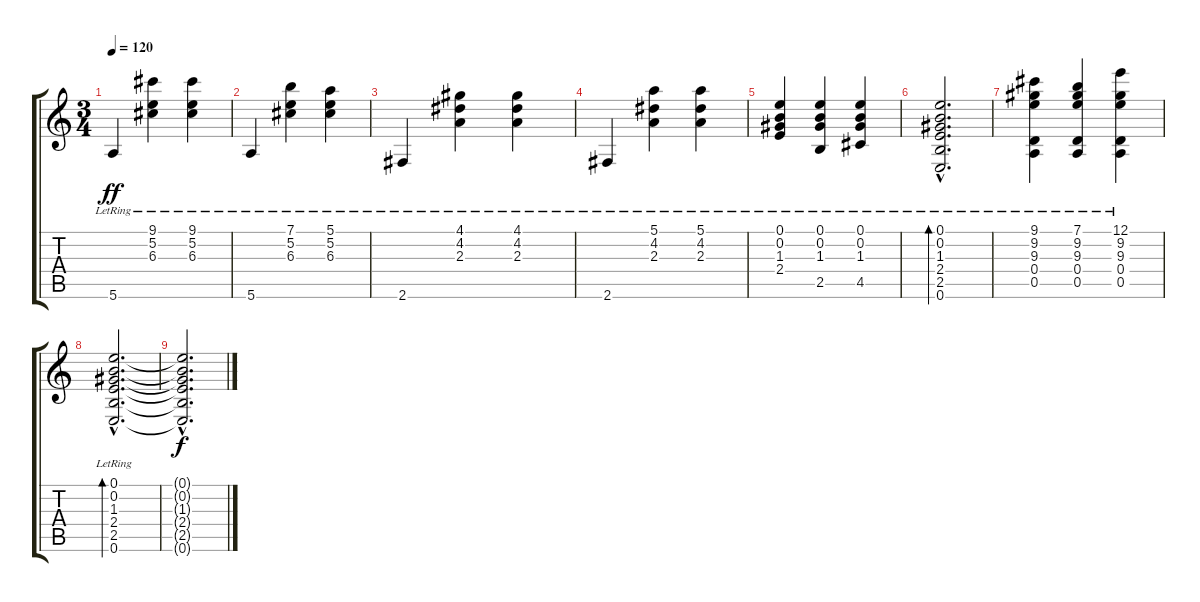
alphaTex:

\track "" {instrument acousticguitarnylon}
\staff {score tabs}
\tuning (E4 B3 G3 D3 A2 E2) {hide}
\ts (3 4)
\tempo 120
\clef g2
\ks c
5.6{lr}.4{dy ff} (9.1{lr} 5.2{lr} 6.3{lr}).4 (9.1{lr} 5.2{lr} 6.3{lr}).4 |
5.6{lr}.4 (7.1{lr} 5.2{lr} 6.3{lr}).4 (5.1{lr} 5.2{lr} 6.3{lr}).4 |
2.6{lr}.4 (4.1{lr} 4.2{lr} 2.3{lr}).4 (4.1{lr} 4.2{lr} 2.3{lr}).4 |
2.6{lr}.4 (5.1{lr} 4.2{lr} 2.3{lr}).4 (5.1{lr} 4.2{lr} 2.3{lr}).4 |
(0.1{lr} 0.2{lr} 1.3{lr} 2.4{lr}).4 (0.1{lr} 0.2{lr} 1.3{lr} 2.5{lr}).4 (0.1{lr} 0.2{lr} 1.3{lr} 4.5{lr}).4 |
(0.1{hac lr} 0.2{hac lr} 1.3{hac lr} 2.4{hac lr} 2.5{hac lr} 0.6{hac lr}).2{d bd 240} |
(9.1{lr} 9.2{lr} 9.3{lr} 0.4{lr} 0.5{lr}).4 (7.1{lr} 9.2{lr} 9.3{lr} 0.4{lr} 0.5{lr}).4 (12.1{lr} 9.2{lr} 9.3{lr} 0.4{lr} 0.5{lr}).4 |
(0.1{hac lr} 0.2{hac lr} 1.3{hac lr} 2.4{hac lr} 2.5{hac lr} 0.6{hac lr}).2{d bd 480} |
(0.1{hac t} 0.2{hac t} 1.3{hac t} 2.4{hac t} 2.5{hac t} 0.6{hac t}).2{d dy f}
